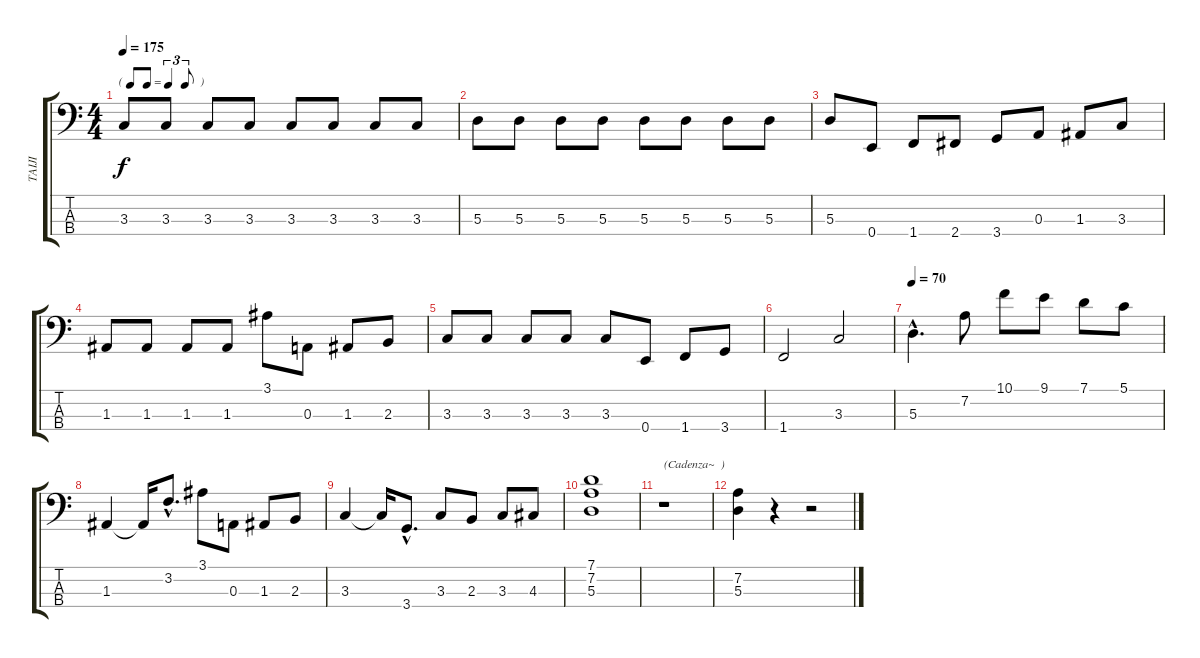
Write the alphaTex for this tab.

\track ("TAIJI" "TAIJI") {instrument electricbasspick}
\staff {score tabs}
\tuning (G2 D2 A1 E1) {hide}
\ts (4 4)
\tf triplet8th
\tempo 175
\clef f4
\ks c
3.3.8{dy f} 3.3.8 3.3.8 3.3.8 3.3.8 3.3.8 3.3.8 3.3.8 |
5.3.8 5.3.8 5.3.8 5.3.8 5.3.8 5.3.8 5.3.8 5.3.8 |
5.3.8 0.4.8 1.4.8 2.4.8 3.4.8 0.3.8 1.3.8 3.3.8 |
1.3.8 1.3.8 1.3.8 1.3.8 3.1.8 0.3.8 1.3.8 2.3.8 |
3.3.8 3.3.8 3.3.8 3.3.8 3.3.8 0.4.8 1.4.8 3.4.8 |
1.4.2 3.3.2 |
\tempo 70
5.3{hac}.4{d} 7.2.8 10.1.8 9.1.8 7.1.8 5.1.8 |
1.3.4 1.3{t}.16 3.2{hac}.8{d} 3.1.8 0.3.8 1.3.8 2.3.8 |
3.3.4 3.3{t}.16 3.4{hac}.8{d} 3.3.8 2.3.8 3.3.8 4.3.8 |
(7.1 7.2 5.3).1 |
r.1{txt "(Cadenza~  )"} |
(7.2 5.3).4 r.4 r.2
